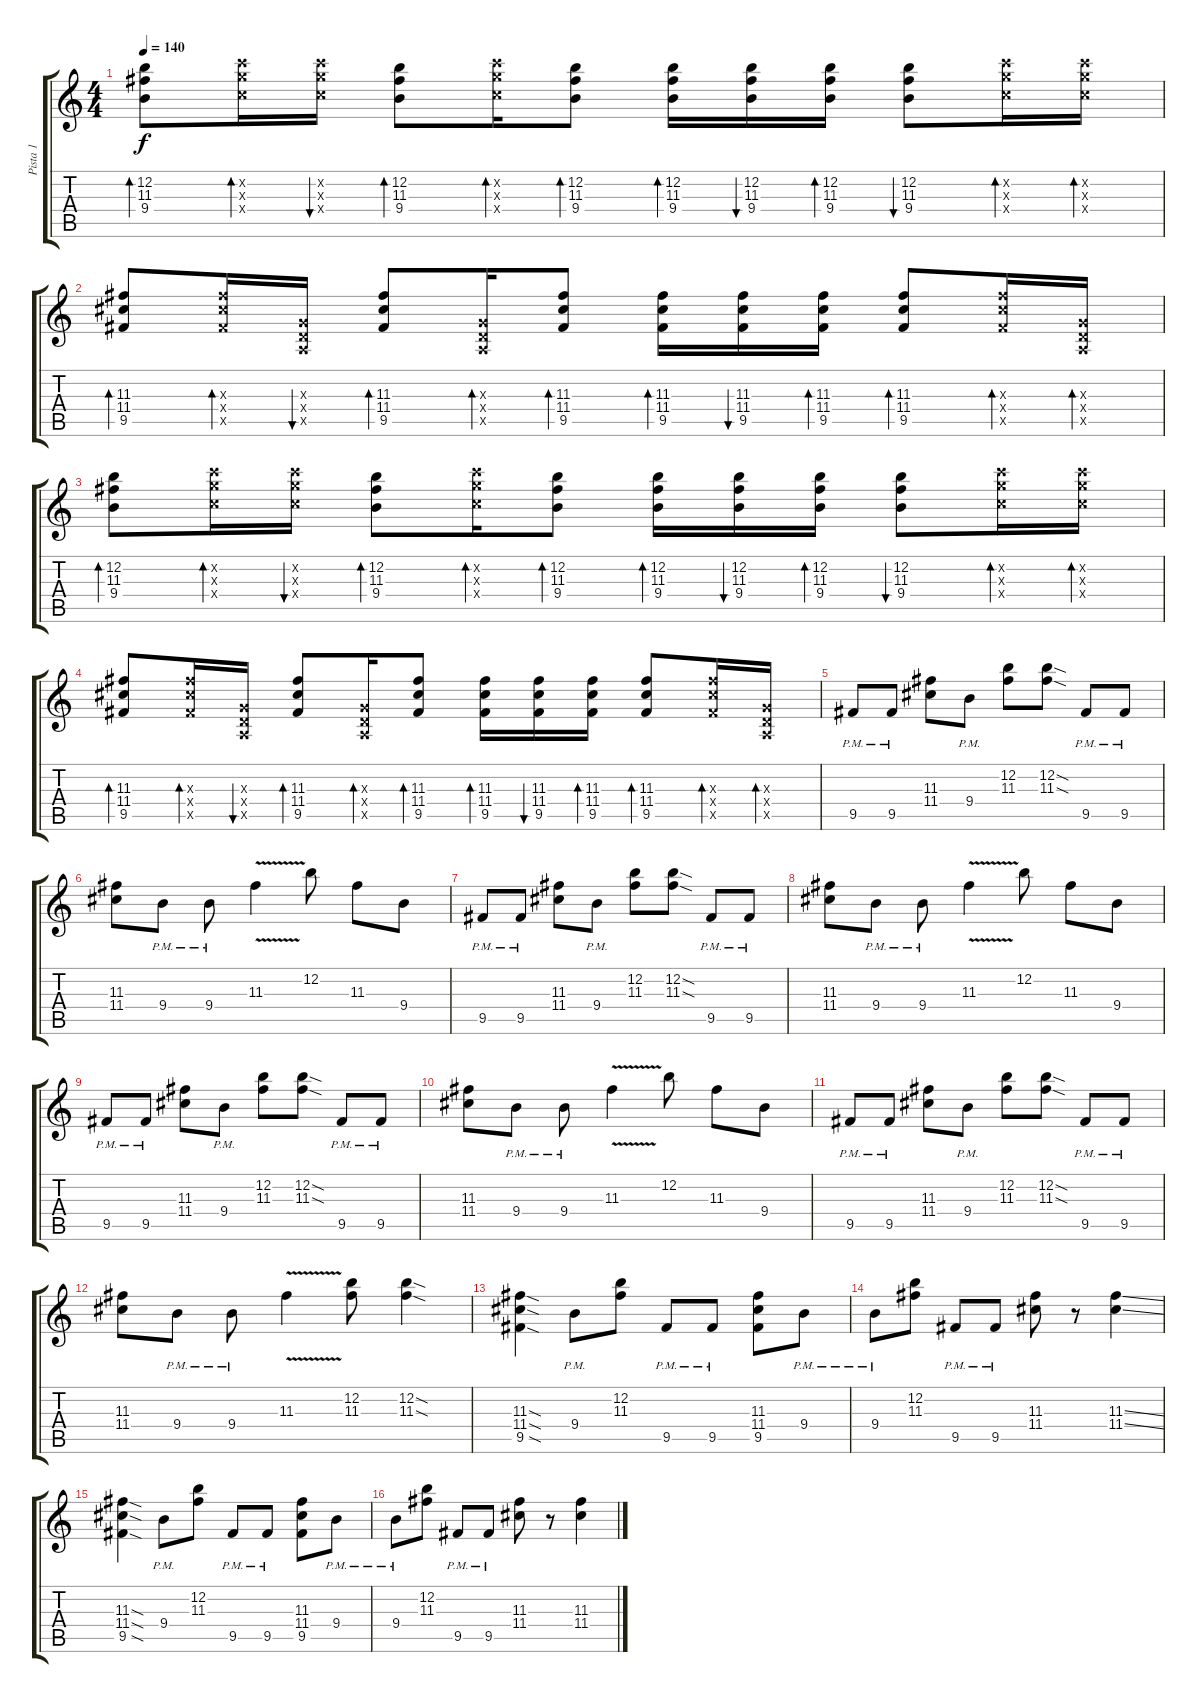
\track ("Pista 1" "Pista 1") {instrument overdrivenguitar}
\staff {score tabs}
\tuning (E4 B3 G3 D3 A2 E2) {hide}
\ts (4 4)
\tempo 140
\clef g2
\ks c
(12.2 11.3 9.4).8{bd 60 dy f instrument overdrivenguitar} (13.2{x} 12.3{x} 10.4{x}).16{bd 60} (13.2{x} 12.3{x} 10.4{x}).16{bu 60} (12.2 11.3 9.4).8{bd 60} (13.2{x} 12.3{x} 10.4{x}).16{bd 60} (12.2 11.3 9.4).8{bd 60} (12.2 11.3 9.4).16{bd 60} (12.2 11.3 9.4).16{bu 60} (12.2 11.3 9.4).16{bd 60} (12.2 11.3 9.4).8{bu 60} (13.2{x} 12.3{x} 10.4{x}).16{bd 60} (13.2{x} 12.3{x} 10.4{x}).16{bd 60} |
(11.3 11.4 9.5).8{bd 60} (11.3{x} 11.4{x} 9.5{x}).16{bd 60} (0.3{x} 0.4{x} 0.5{x}).16{bu 60} (11.3 11.4 9.5).8{bd 60} (0.3{x} 0.4{x} 0.5{x}).16{bd 60} (11.3 11.4 9.5).8{bd 60} (11.3 11.4 9.5).16{bd 60} (11.3 11.4 9.5).16{bu 60} (11.3 11.4 9.5).16{bd 60} (11.3 11.4 9.5).8{bd 60} (11.3{x} 11.4{x} 9.5{x}).16{bd 60} (0.3{x} 0.4{x} 0.5{x}).16{bd 60} |
(12.2 11.3 9.4).8{bd 60} (13.2{x} 12.3{x} 10.4{x}).16{bd 60} (13.2{x} 12.3{x} 10.4{x}).16{bu 60} (12.2 11.3 9.4).8{bd 60} (13.2{x} 12.3{x} 10.4{x}).16{bd 60} (12.2 11.3 9.4).8{bd 60} (12.2 11.3 9.4).16{bd 60} (12.2 11.3 9.4).16{bu 60} (12.2 11.3 9.4).16{bd 60} (12.2 11.3 9.4).8{bu 60} (13.2{x} 12.3{x} 10.4{x}).16{bd 60} (13.2{x} 12.3{x} 10.4{x}).16{bd 60} |
(11.3 11.4 9.5).8{bd 60} (11.3{x} 11.4{x} 9.5{x}).16{bd 60} (0.3{x} 0.4{x} 0.5{x}).16{bu 60} (11.3 11.4 9.5).8{bd 60} (0.3{x} 0.4{x} 0.5{x}).16{bd 60} (11.3 11.4 9.5).8{bd 60} (11.3 11.4 9.5).16{bd 60} (11.3 11.4 9.5).16{bu 60} (11.3 11.4 9.5).16{bd 60} (11.3 11.4 9.5).8{bd 60} (11.3{x} 11.4{x} 9.5{x}).16{bd 60} (0.3{x} 0.4{x} 0.5{x}).16{bd 60} |
9.5{pm}.8 9.5{pm}.8 (11.3 11.4).8 9.4{pm}.8 (12.2 11.3).8 (12.2{sod} 11.3{sod}).8 9.5{pm}.8 9.5{pm}.8 |
(11.3 11.4).8 9.4{pm}.8 9.4{pm}.8 11.3{v}.4 12.2.8 11.3.8 9.4.8 |
9.5{pm}.8 9.5{pm}.8 (11.3 11.4).8 9.4{pm}.8 (12.2 11.3).8 (12.2{sod} 11.3{sod}).8 9.5{pm}.8 9.5{pm}.8 |
(11.3 11.4).8 9.4{pm}.8 9.4{pm}.8 11.3{v}.4 12.2.8 11.3.8 9.4.8 |
9.5{pm}.8 9.5{pm}.8 (11.3 11.4).8 9.4{pm}.8 (12.2 11.3).8 (12.2{sod} 11.3{sod}).8 9.5{pm}.8 9.5{pm}.8 |
(11.3 11.4).8 9.4{pm}.8 9.4{pm}.8 11.3{v}.4 12.2.8 11.3.8 9.4.8 |
9.5{pm}.8 9.5{pm}.8 (11.3 11.4).8 9.4{pm}.8 (12.2 11.3).8 (12.2{sod} 11.3{sod}).8 9.5{pm}.8 9.5{pm}.8 |
(11.3 11.4).8 9.4{pm}.8 9.4{pm}.8 11.3{v}.4 (12.2 11.3).8 (12.2{sod} 11.3{sod}).4 |
(11.3{sod} 11.4{sod} 9.5{sod}).4 9.4{pm}.8 (12.2 11.3).8 9.5{pm}.8 9.5{pm}.8 (11.3 11.4 9.5).8 9.4{pm}.8 |
9.4{pm}.8 (12.2 11.3).8 9.5{pm}.8 9.5{pm}.8 (11.3 11.4).8 r.8 (11.3{ss} 11.4{ss}).4 |
(11.3{sod} 11.4{sod} 9.5{sod}).4 9.4{pm}.8 (12.2 11.3).8 9.5{pm}.8 9.5{pm}.8 (11.3 11.4 9.5).8 9.4{pm}.8 |
9.4{pm}.8 (12.2 11.3).8 9.5{pm}.8 9.5{pm}.8 (11.3 11.4).8 r.8 (11.3{ss} 11.4{ss}).4
